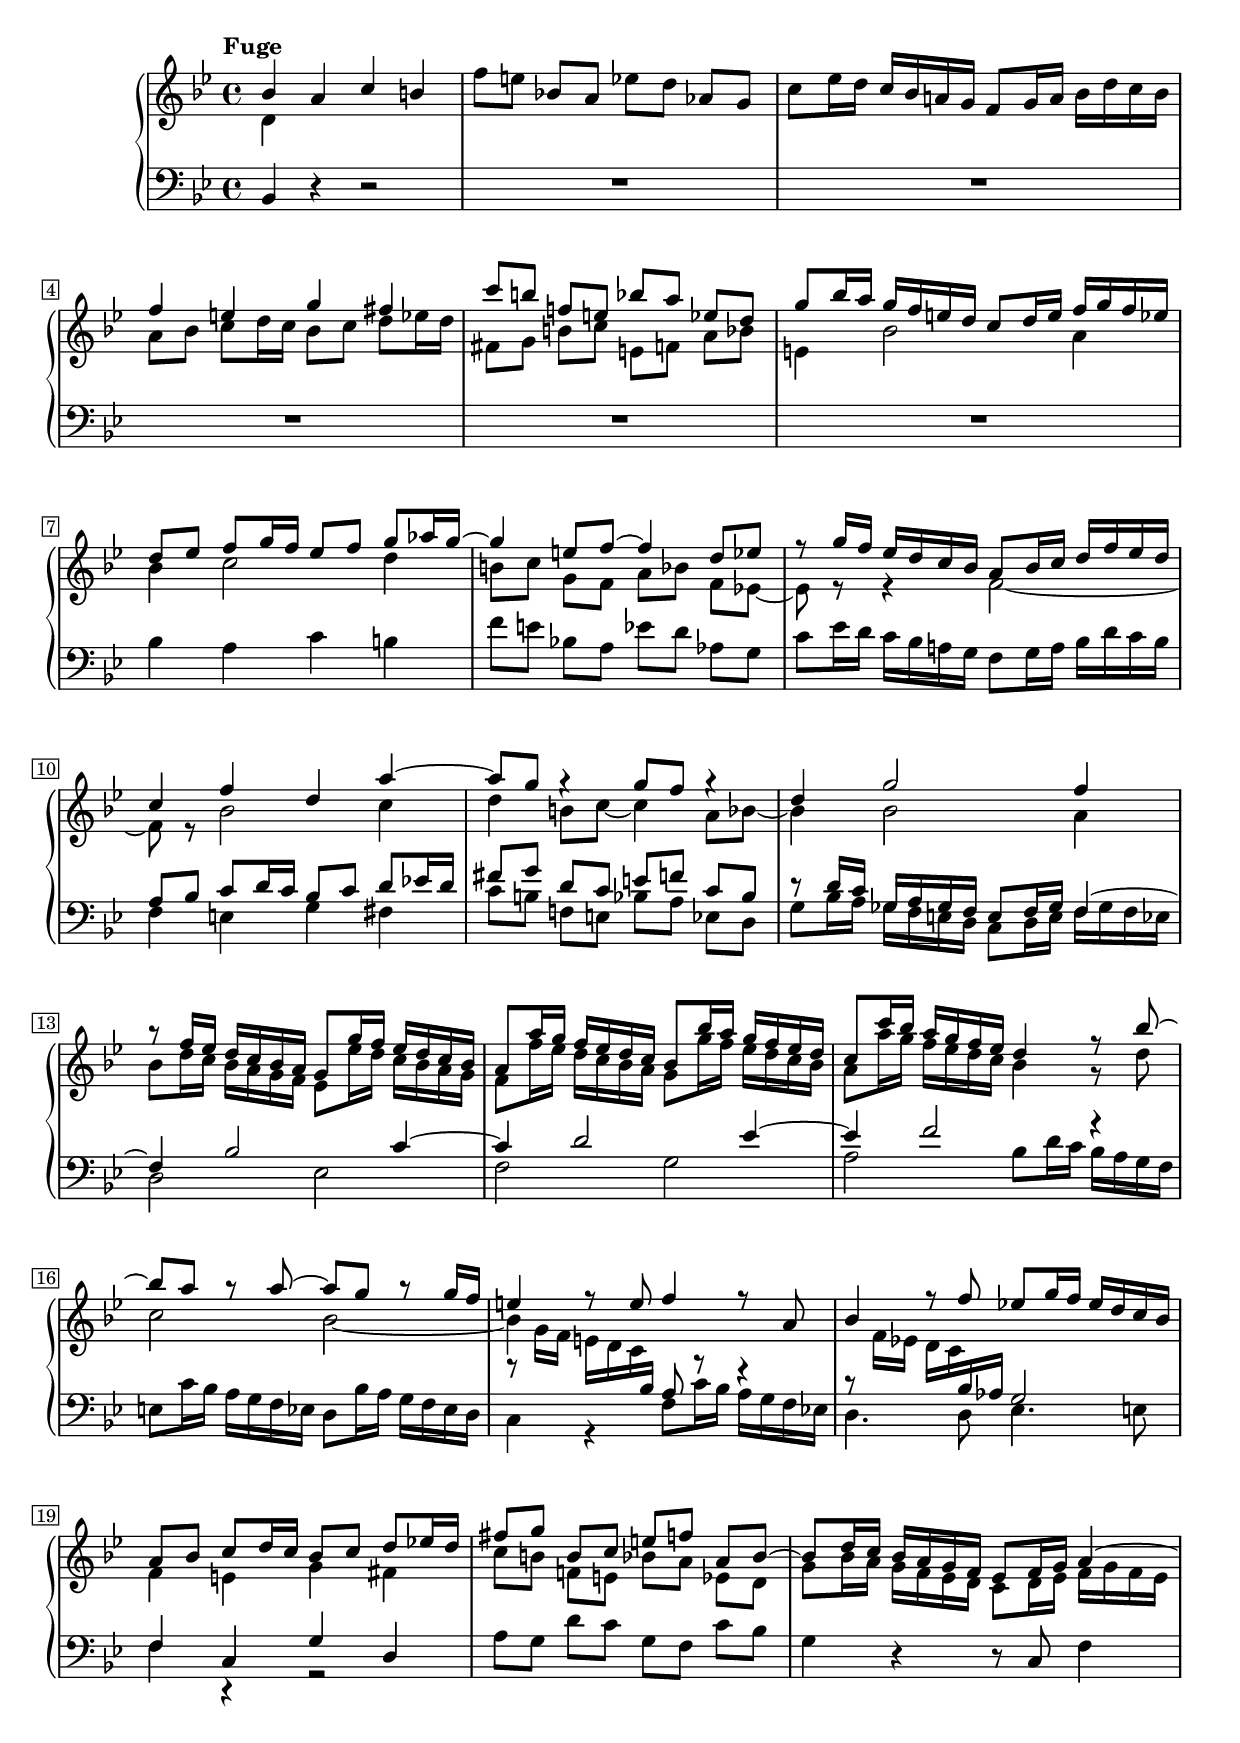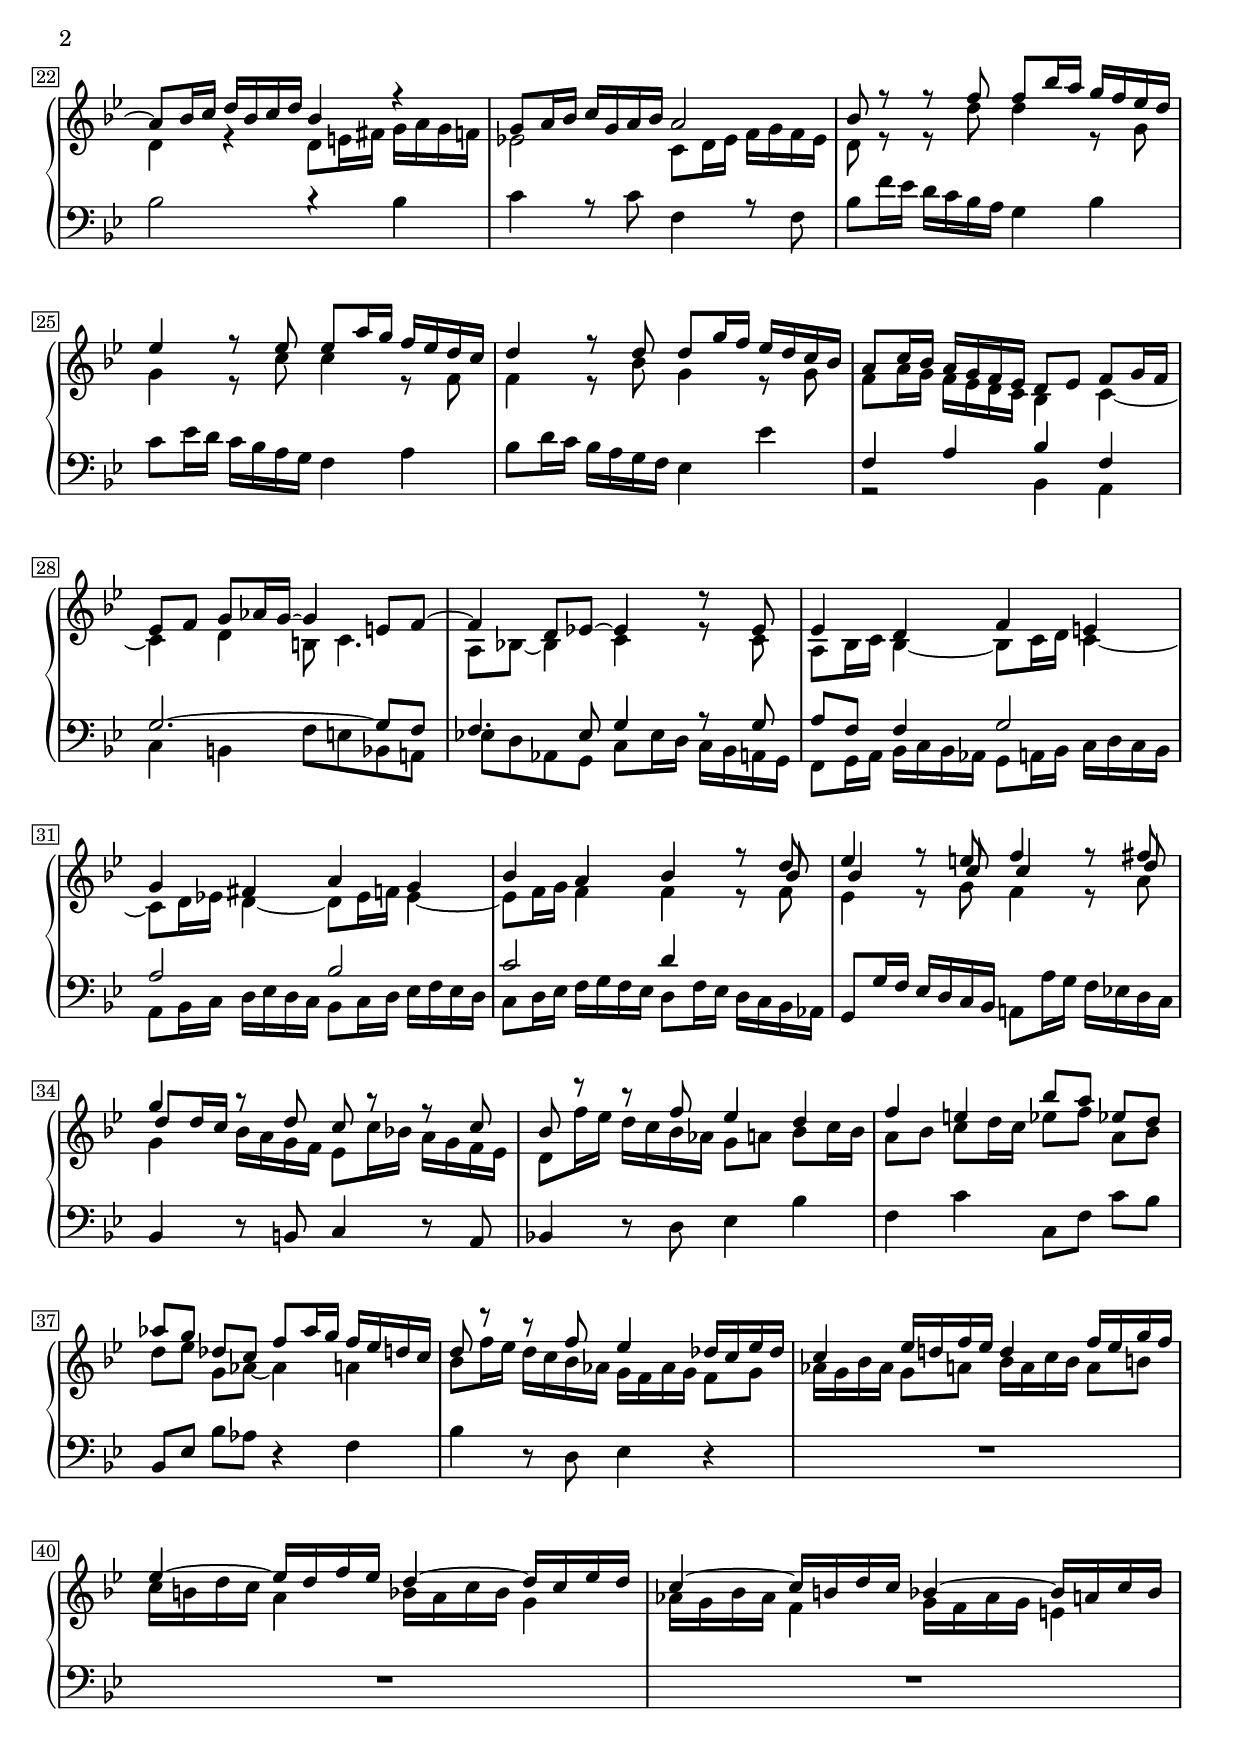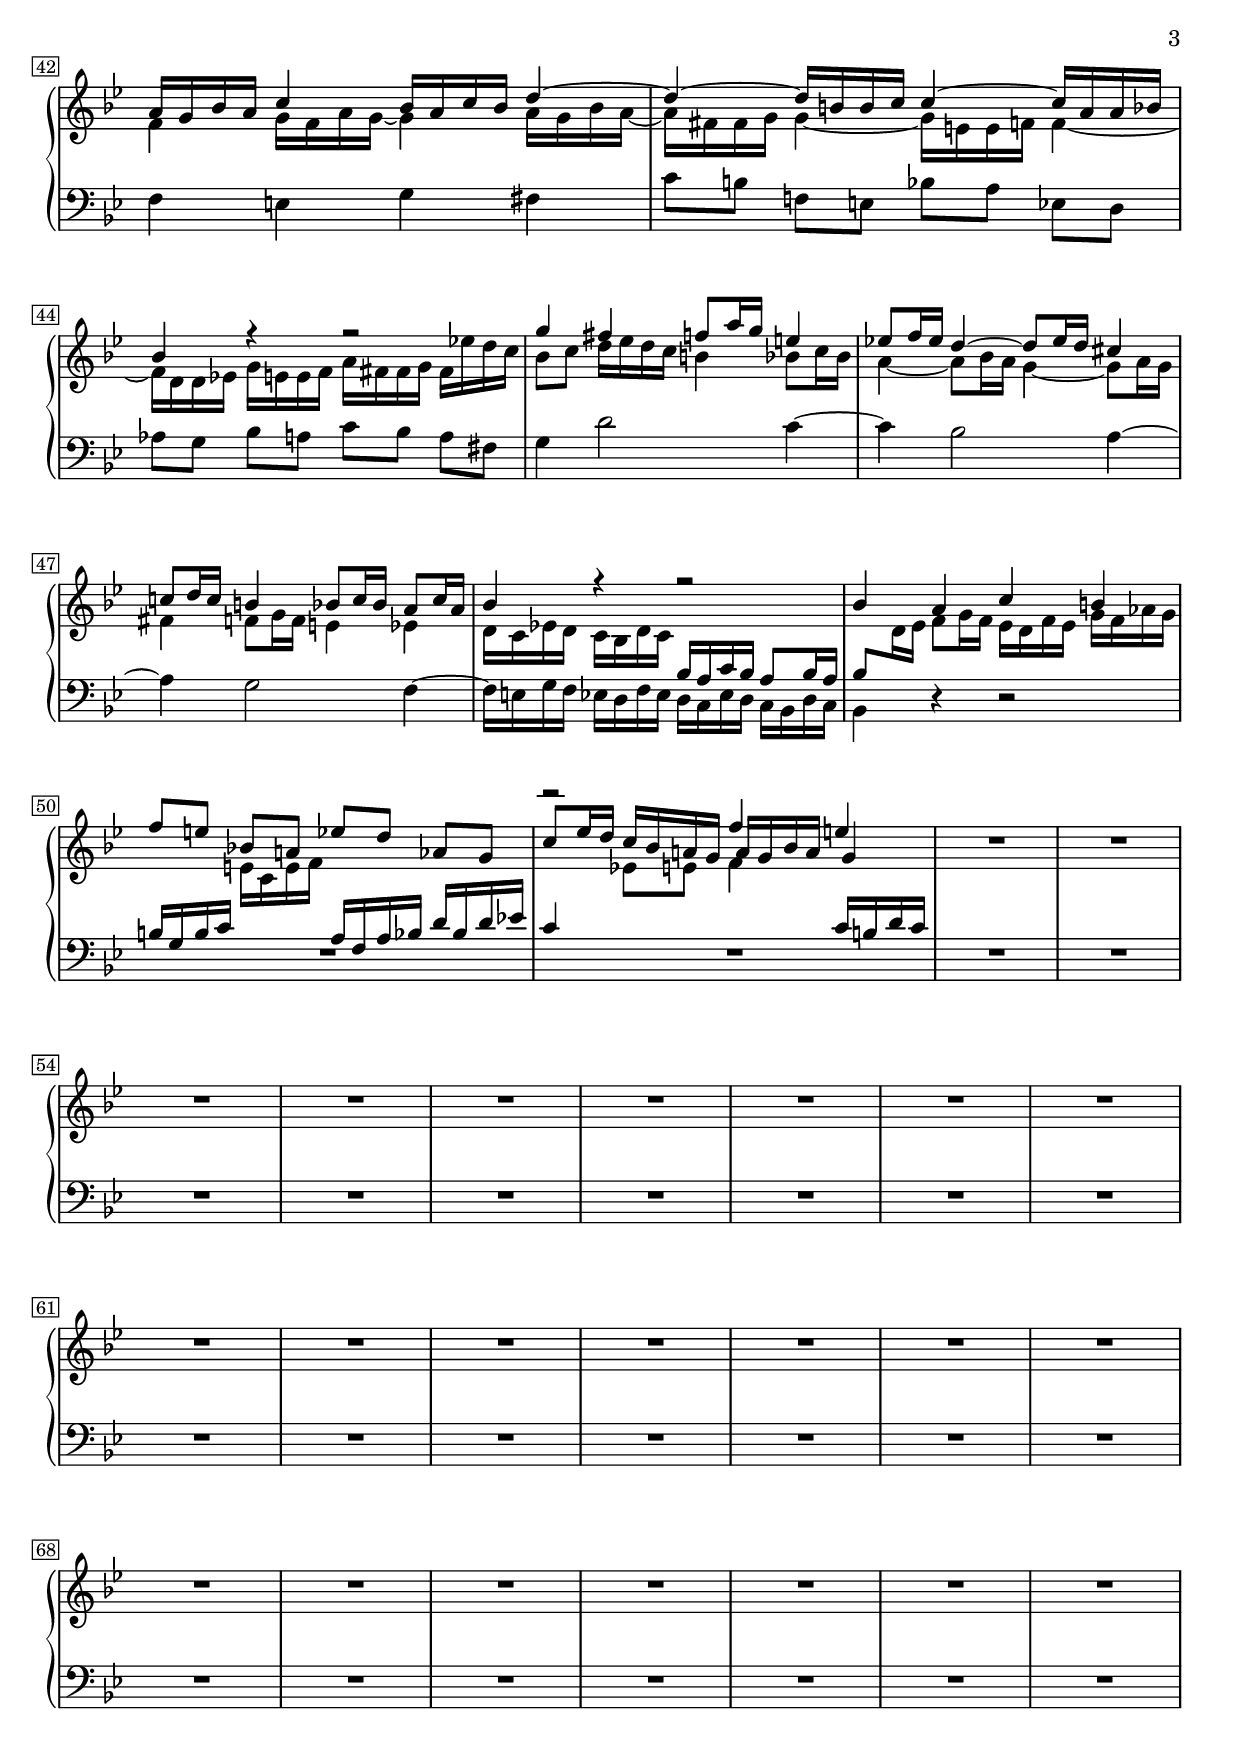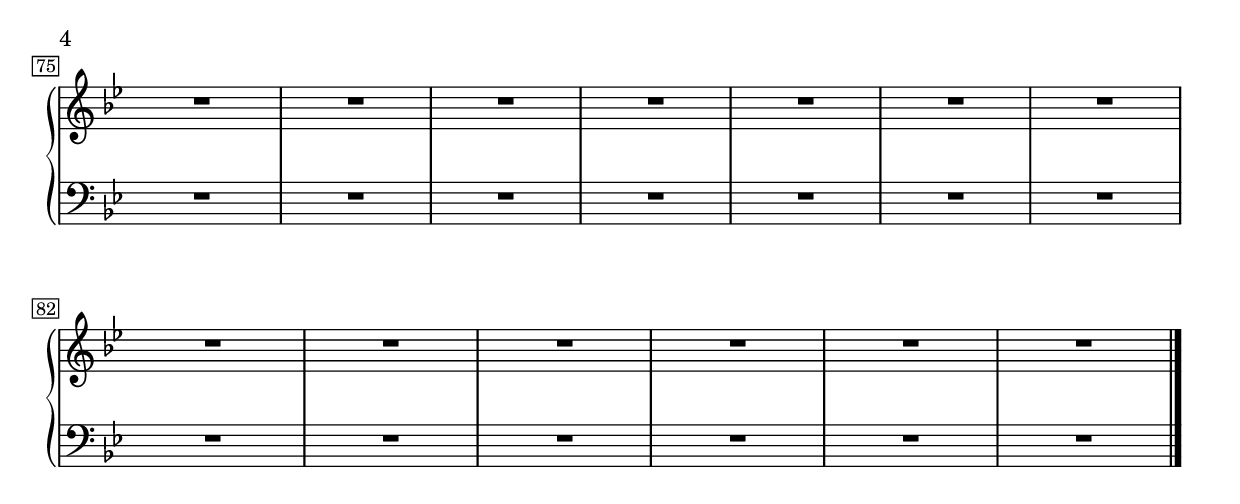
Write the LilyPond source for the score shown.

Global = {
  \key bes \major
  \time 4/4
  \include "../global.ly"
}

Soprano = \context Voice = "one" \relative c'' {
  \voiceOne
  \stemUp\tieUp
  \override MultiMeasureRest.staff-position = #0
  \set Timing.baseMoment = #(ly:make-moment 1/4)
  \set Timing.beatStructure = 1,1,1,1
  %1
  | \tempo "Fuge"
  | s1*3
  | f4 e g fis
  %5
  | c'8 b f[ e] bes'[ a] ees d
  | g bes16 a g f e d c8 d16 e f g f ees
  | d8 ees f g16 f ees8 f g aes16 g~
  | g4 e8 f~ f4 d8 ees
  | f8\rest g16 f ees d c bes a8 bes16 c d f ees d
  %10
  | c4 f d a'~
  | a8 g g4\rest g8 f g4\rest
  | d g2 f4
  | r8 f16 ees d c bes a g8 g'16 f ees d c bes
  | a8 a'16 g f ees d c bes8 bes'16 a g f ees d
  %15
  | c8 c'16 bes a g f ees d4 r8 bes'~
  | bes a r a~ a g r g16 f
  | e4 r8 e f4 r8 a,
  | bes4 r8 f' ees g16 f ees d c bes
  | a8 bes c d16 c bes8 c d ees16 d
  %20
  | fis8 g b,[ c] e[ f] a, bes~
  | bes d16 c bes a g f ees8 f16 g a4~
  | a8 bes16 c d bes c d bes4 r
  | g8 a16 bes c g a bes a2
  | bes8 r r f' f bes16 a g f ees d
  %25
  | ees4 r8 ees ees a16 g f ees d c
  | d4 r8 d d g16 f ees d c bes
  | a8 c16 bes a g f ees d8 ees f g16 f
  | ees8 f g aes16 g~ g4 e8 f~
  | f4 d8 ees~ ees4 d'8\rest ees,
  %30
  | ees4 d f e
  | g fis a g
  | bes a bes r8 d
  | ees4 r8 e f4 r8 fis
  | g4 r8 d c r r c
  %35
  | bes r r f' ees4 d
  | f e bes'8 a ees![ d]
  | aes' g des[ c] f aes16 g f ees d c
  | d8 r r f ees4 des16 c ees des
  | c4 ees16 d f ees d4 f16 ees g f
  %40
  | ees4~ ees16 d f ees d4~ d16 c ees d
  | c4~ c16 b d c bes4~ bes16 a c bes
  | a g bes a c4 bes16 a c bes d4~
  | d~ d16 b b c c4~ c16 a a bes
  | bes4 r r2
  %45
  | g'4 fis f8 a16 g e4
  | ees8 f16 ees d4~ d8 ees16 d cis4
  | c8 d16 c b4 bes8 c16 bes a8 c16 a
  | bes4 r r2
  | bes4 a c b
  %40
  | f'8 e bes[ a] ees'[ d] aes g
  | r2 f'4 e

  | R1*36
    \fine
}

Alto = \context Voice = "two" \relative c' {
  \voiceTwo
  %1
  | \stemUp
    bes'4 a c b
  | \stemNeutral
    f'8 e bes[ a] ees'[ d] aes g
  | c8 ees16 d c bes a g f8 g16 a bes d c bes
  | \stemDown\tieDown
    a8 bes c d16 c bes8 c d ees16 d
  %5
  | fis,8 g b[ c] e,[ f] a bes
  | e,4 bes'2 a4
  | bes c2 d4
  | b8 c g[ f] a[ bes] f ees~
  | ees e\rest e4\rest f2~
  %10
  | f8 e\rest bes'2 c4
  | d b8 c~ c4 a8 bes~
  | bes4 bes2 a4
  | bes8 d16 c bes a g f ees8 ees'16 d c bes a g
  | f8 f'16 ees d c bes a g8 g'16 f ees d c bes
  %15
  | a8 a'16 g f ees d c bes4 g8\rest d'
  | c2 bes~
  | bes4 s2.
  | s1
  | f4 e g fis
  %20
  | c'8 b f[ e] bes'[ a] ees d
  | g bes16 a g f ees d c8 d16 ees f g f ees
  | d4 r d8 e16 fis g a g f
  | ees2 c8 d16 ees f g f ees
  | d8 r r d' d4 r8 g,
  %25
  | g4 r8 c c4 r8 f,
  | f4 r8 bes g4 r8 g
  | f a16 g f ees d c bes4 c~
  | c d b8 c4.
  | a8 bes~ bes4 c r8 c
  %30
  | a8 bes16 c bes4~ bes8 c16 d c4~
  | c8 d16 ees d4~ d8 ees16 f ees4~
  | ees8 f16 g f4 f s8 \stemUp\shiftOn bes
  | bes4 s8 c c4 s8 d
  | d8 d16 c s2.
  | s1*16
  %51
  | c8 ees16 d c bes a g a g bes a g4
}

Tenor = \context Voice = "three" \relative c {
  \voiceThree
  %1
  | \change Staff = "upper" \stemDown
    d'4 s2.
    \change Staff = "lower"  \stemNeutral\tieNeutral
  | s1*5
  %7
  | bes4 a c b
  | f'8 e bes[ a] ees'[ d] aes g
  | c8 ees16 d c bes a g f8 g16 a bes d c bes
  %10
  | \stemUp\tieUp
    a8 bes c d16 c bes8 c d ees16 d
  | fis8 g d[ c] e[ f] c bes
  | d8\rest d16 c ges a g f e8 f16 g
    \once\override Tie.extra-offset = #'(0 . 1)
    f4~
  | f bes2 c4~
  | c d2 ees4~
  %15
  | ees f2 g4\rest
  | s1
  | \change Staff = "upper" \voiceTwo
    g,8\rest g'16 f e d c
    \change Staff = "lower" \voiceThree
    bes a8 g'\rest e4\rest
  | r8
    \change Staff = "upper" \voiceTwo
    f16 ees d c
    \change Staff = "lower" \voiceThree
    bes aes g2
  | f4 c g' d
  %20
  | \stemNeutral
    a'8 g d'[ c] g[ f] c' bes
  | g4 d\rest d8\rest c f4
  | bes2 b4\rest bes
  | c r8 c8 f,4 r8 f
  | bes8 f'16 ees d c bes a g4 bes
  %25
  | c8 ees16 d c bes a g f4 a
  | bes8 d16 c bes a g f ees4 ees'
  | \stemUp
    f, a bes f
  | g2.~ g8 f
  | f4. ees8 g4 r8 g
  %30
  | a f f4 g2
  | a bes
  | c d4
    \change Staff = "upper" \voiceTwo
    r8 f
  | ees4 r8 g f4 r8 a
  | g4 bes16 a g f ees8 c'16 bes a g f ees
  %35
  | d8 f'16 ees d c bes aes g8 a bes c16 bes
  | a8 bes c d16 c ees8[ f] a, bes
  | d ees g,[ aes]~ aes4 a
  | bes8 f'16 ees d c bes aes g f aes g f8 g
  | aes16 g bes aes g8 a bes16 a c bes a8 b
  %40
  | c16 b d c a4 bes16 a c bes g4
  | aes16 g bes aes f4 g16 f aes g e4
  | f4 g16 f a g~ g4 a16 g bes a~
  | a fis fis g g4~ g16 e e f f4~
  | f16 d d ees g e e f a fis fis g fis ees' d c
  %45
  | bes8 c d16 ees d c b4 bes8 c16 bes
  | a4~ a8 bes16 a g4~ g8 a16 g
  | fis4 f8 g16 f e4 ees
  | d16 c ees d c bes d c
    \change Staff = "lower" \voiceThree
    bes a c bes a8 bes16 a
  | bes8
    \change Staff = "upper" \voiceTwo
    d16 ees f8 g16 f ees d f ees g f aes g
  %50
  | \change Staff = "lower" \voiceThree
    b, g b c
    \change Staff = "upper" \voiceTwo
    e c e f
    \change Staff = "lower" \voiceThree
    a, f a bes d bes d ees
  | c4
    \change Staff = "upper" \voiceTwo
    ees8 e f4
    \change Staff = "lower" \voiceThree
    c16 b d c
}

Bass = \context Voice = "four" \relative c {
  \voiceFour
  \override MultiMeasureRest.staff-position = #0
  %1
  | \stemNeutral
    bes4 d\rest d2\rest
  | R1*5
  | s1*3
  %10
  | \stemDown\tieDown
    f4 e g fis
  | c'8 b f[ e] bes'[ a] ees d
  | g8 bes16 a g f e d c8 d16 e f g f ees
  | d2 ees
  | f g
  %15
  | a bes8 d16 c bes a g f
  | e8 c'16 bes a g f ees d8 bes'16 a g f ees d
  | c4 r f8 c'16 bes a g f ees
  | d4. d8 ees4. e8
  | f4 r r2
  %20
  | s1*7
  | r2 bes,4 a
  | c b f'8 e bes a
  | ees' d aes g c ees16 d c bes a g
  %30
  | f8 g16 a bes c bes aes g8 a16 bes c d c bes
  | a8 bes16 c d ees d c bes8 c16 d ees f ees d
  | c8 d16 ees f g f ees d8 f16 ees d c bes aes
  | \stemNeutral\tieNeutral
    g8 g'16 f ees d c bes a8 a'16 g f ees d c
  | bes4 d8\rest b c4 d8\rest a
  %35
  | bes4 d8\rest d ees4 bes'
  | f c' c,8[ f] c' bes
  | bes, ees bes'[ aes] d,4\rest f
  | bes d,8\rest d ees4 d\rest
  | R1*3
  %42
  | f4 e g fis
  | c'8 b f[ e] bes'[ a] ees d
  | aes' g bes[ a] c[ bes] a fis
  | g4 d'2 c4~
  | c bes2 a4~
  | a g2 f4~
  | \stemDown\tieDown
    f16 e g f ees d f ees d c ees d c bes d c
  | bes4 d4\rest d2\rest

  | R1*38
    \fine
}

\score {
  \new PianoStaff
  <<
    \accidentalStyle Score.piano
    \context Staff = "upper" <<
      \set Staff.midiInstrument = #"acoustic grand"
      \Global
      \clef treble
      \Soprano
      \Alto
    >>
    \context Staff = "lower" <<
      \set Staff.midiInstrument = #"acoustic grand"
      \Global
      \clef bass
      \Tenor
      \Bass
    >>
  >>
  \header {
    composer = ##f % "Johann Sebastian Bach"
    opus = ##f % "BWV 898"
    title = ##f
    subtitle = ##f
  }
  \layout {
    \context {
      \PianoStaff
      \override Parentheses.font-size = #-2
      \override TextScript.font-shape = #'italic
      \override TextScript.font-size = #-1
    }
  }
  \midi {
    \tempo 4 = 100
  }
}
